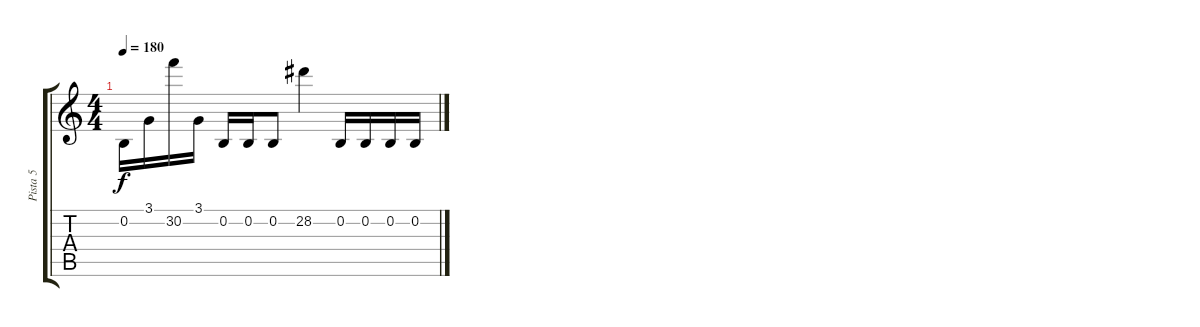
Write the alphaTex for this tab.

\track ("Pista 5" "Pista 5") {instrument taikodrum}
\staff {score tabs}
\tuning (E4 B3 G3 D3 A2 E2) {hide}
\ts (4 4)
\tempo 180
\clef g2
\ks c
0.2.16{dy f} 3.1.16 30.2.16 3.1.16 0.2.16 0.2.16 0.2.8 28.2.4 0.2.16 0.2.16 0.2.16 0.2.16
